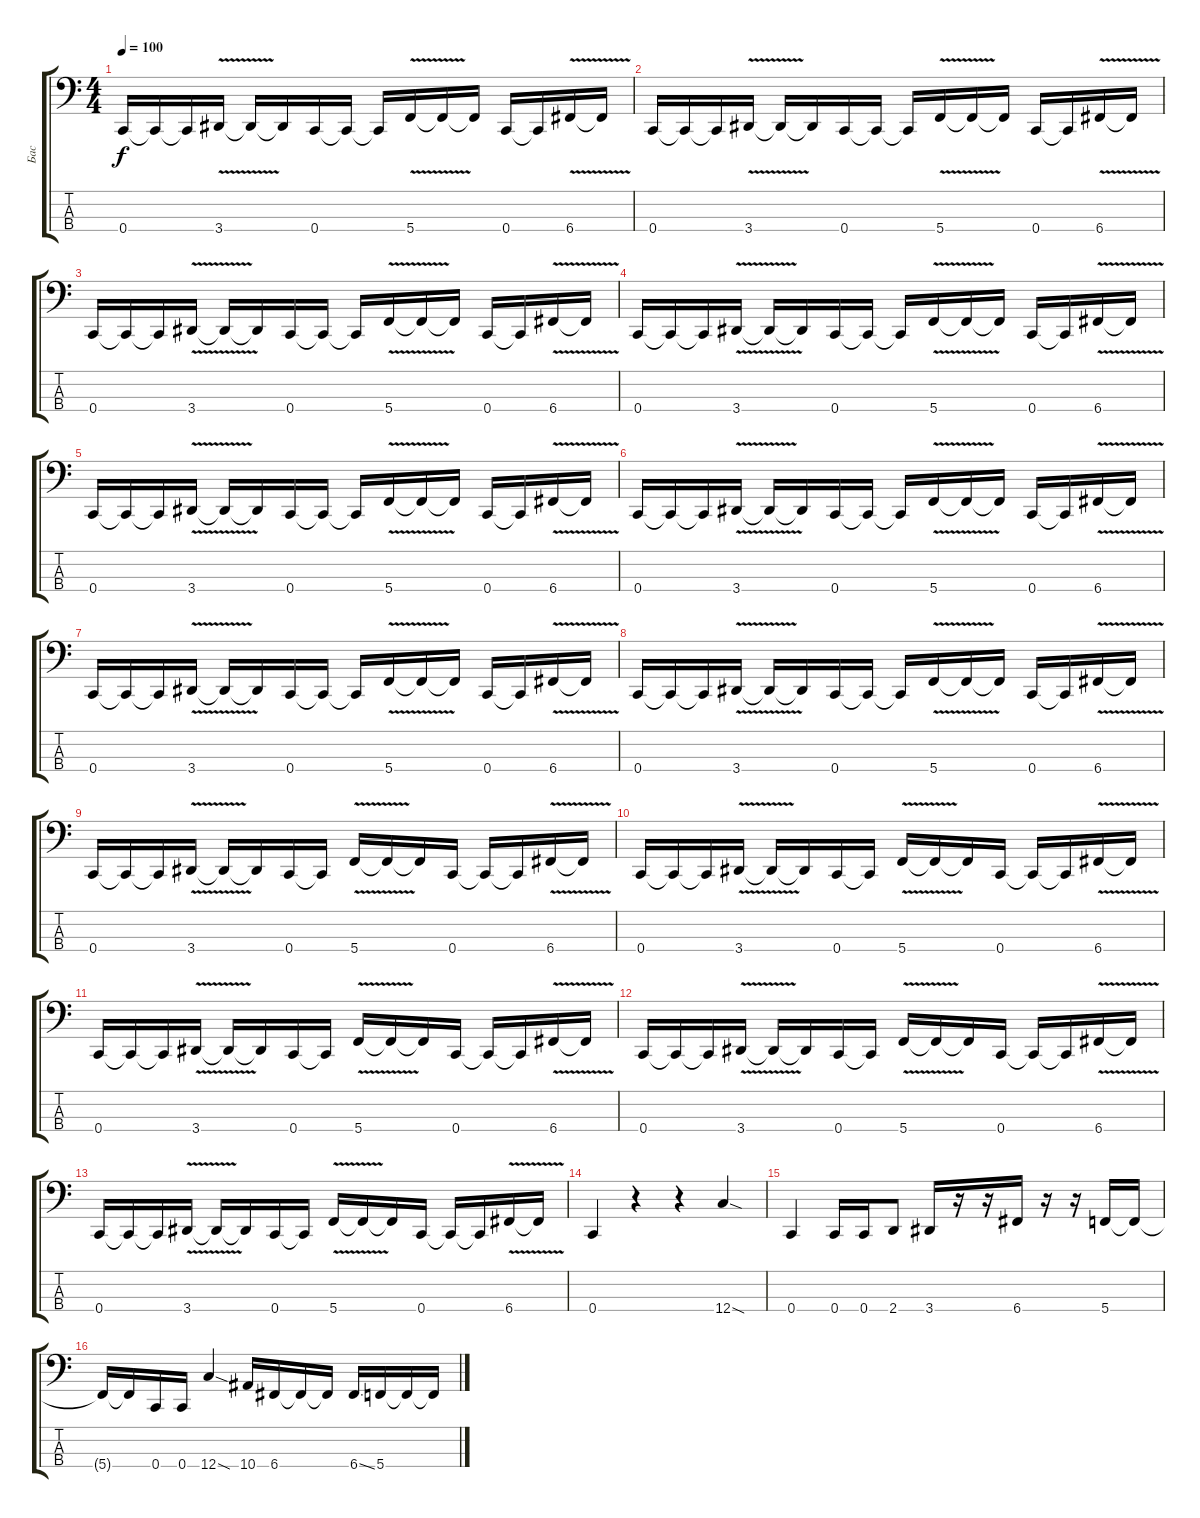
\track ("Бас" "Бас") {instrument electricbassfinger}
\staff {score tabs}
\tuning (Eb2 Bb1 F1 C1) {hide}
\ts (4 4)
\tempo 100
\clef f4
\ks c
0.4.16{dy f} 0.4{t}.16 0.4{t}.16 3.4{v}.16 3.4{t}.16 3.4{t}.16 0.4.16 0.4{t}.16 0.4{t}.16 5.4{v}.16 5.4{t}.16 5.4{t}.16 0.4.16 0.4{t}.16 6.4{v}.16 6.4{t}.16 |
0.4.16 0.4{t}.16 0.4{t}.16 3.4{v}.16 3.4{t}.16 3.4{t}.16 0.4.16 0.4{t}.16 0.4{t}.16 5.4{v}.16 5.4{t}.16 5.4{t}.16 0.4.16 0.4{t}.16 6.4{v}.16 6.4{t}.16 |
0.4.16 0.4{t}.16 0.4{t}.16 3.4{v}.16 3.4{t}.16 3.4{t}.16 0.4.16 0.4{t}.16 0.4{t}.16 5.4{v}.16 5.4{t}.16 5.4{t}.16 0.4.16 0.4{t}.16 6.4{v}.16 6.4{t}.16 |
0.4.16 0.4{t}.16 0.4{t}.16 3.4{v}.16 3.4{t}.16 3.4{t}.16 0.4.16 0.4{t}.16 0.4{t}.16 5.4{v}.16 5.4{t}.16 5.4{t}.16 0.4.16 0.4{t}.16 6.4{v}.16 6.4{t}.16 |
0.4.16 0.4{t}.16 0.4{t}.16 3.4{v}.16 3.4{t}.16 3.4{t}.16 0.4.16 0.4{t}.16 0.4{t}.16 5.4{v}.16 5.4{t}.16 5.4{t}.16 0.4.16 0.4{t}.16 6.4{v}.16 6.4{t}.16 |
0.4.16 0.4{t}.16 0.4{t}.16 3.4{v}.16 3.4{t}.16 3.4{t}.16 0.4.16 0.4{t}.16 0.4{t}.16 5.4{v}.16 5.4{t}.16 5.4{t}.16 0.4.16 0.4{t}.16 6.4{v}.16 6.4{t}.16 |
0.4.16 0.4{t}.16 0.4{t}.16 3.4{v}.16 3.4{t}.16 3.4{t}.16 0.4.16 0.4{t}.16 0.4{t}.16 5.4{v}.16 5.4{t}.16 5.4{t}.16 0.4.16 0.4{t}.16 6.4{v}.16 6.4{t}.16 |
0.4.16 0.4{t}.16 0.4{t}.16 3.4{v}.16 3.4{t}.16 3.4{t}.16 0.4.16 0.4{t}.16 0.4{t}.16 5.4{v}.16 5.4{t}.16 5.4{t}.16 0.4.16 0.4{t}.16 6.4{v}.16 6.4{t}.16 |
0.4.16 0.4{t}.16 0.4{t}.16 3.4{v}.16 3.4{t}.16 3.4{t}.16 0.4.16 0.4{t}.16 5.4{v}.16 5.4{t}.16 5.4{t}.16 0.4.16 0.4{t}.16 0.4{t}.16 6.4{v}.16 6.4{t}.16 |
0.4.16 0.4{t}.16 0.4{t}.16 3.4{v}.16 3.4{t}.16 3.4{t}.16 0.4.16 0.4{t}.16 5.4{v}.16 5.4{t}.16 5.4{t}.16 0.4.16 0.4{t}.16 0.4{t}.16 6.4{v}.16 6.4{t}.16 |
0.4.16 0.4{t}.16 0.4{t}.16 3.4{v}.16 3.4{t}.16 3.4{t}.16 0.4.16 0.4{t}.16 5.4{v}.16 5.4{t}.16 5.4{t}.16 0.4.16 0.4{t}.16 0.4{t}.16 6.4{v}.16 6.4{t}.16 |
0.4.16 0.4{t}.16 0.4{t}.16 3.4{v}.16 3.4{t}.16 3.4{t}.16 0.4.16 0.4{t}.16 5.4{v}.16 5.4{t}.16 5.4{t}.16 0.4.16 0.4{t}.16 0.4{t}.16 6.4{v}.16 6.4{t}.16 |
0.4.16 0.4{t}.16 0.4{t}.16 3.4{v}.16 3.4{t}.16 3.4{t}.16 0.4.16 0.4{t}.16 5.4{v}.16 5.4{t}.16 5.4{t}.16 0.4.16 0.4{t}.16 0.4{t}.16 6.4{v}.16 6.4{t}.16 |
0.4.4 r.4 r.4 12.4{sod}.4 |
0.4.4 0.4.16 0.4.16 2.4.8 3.4.16 r.16 r.16 6.4.16 r.16 r.16 5.4.16 5.4{t}.16 |
5.4{t}.16 5.4{t}.16 0.4.16 0.4.16 12.4{sod}.4 10.4.16 6.4.16 6.4{t}.16 6.4{t}.16 6.4{ss}.16 5.4.16 5.4{t}.16 5.4{t}.16
